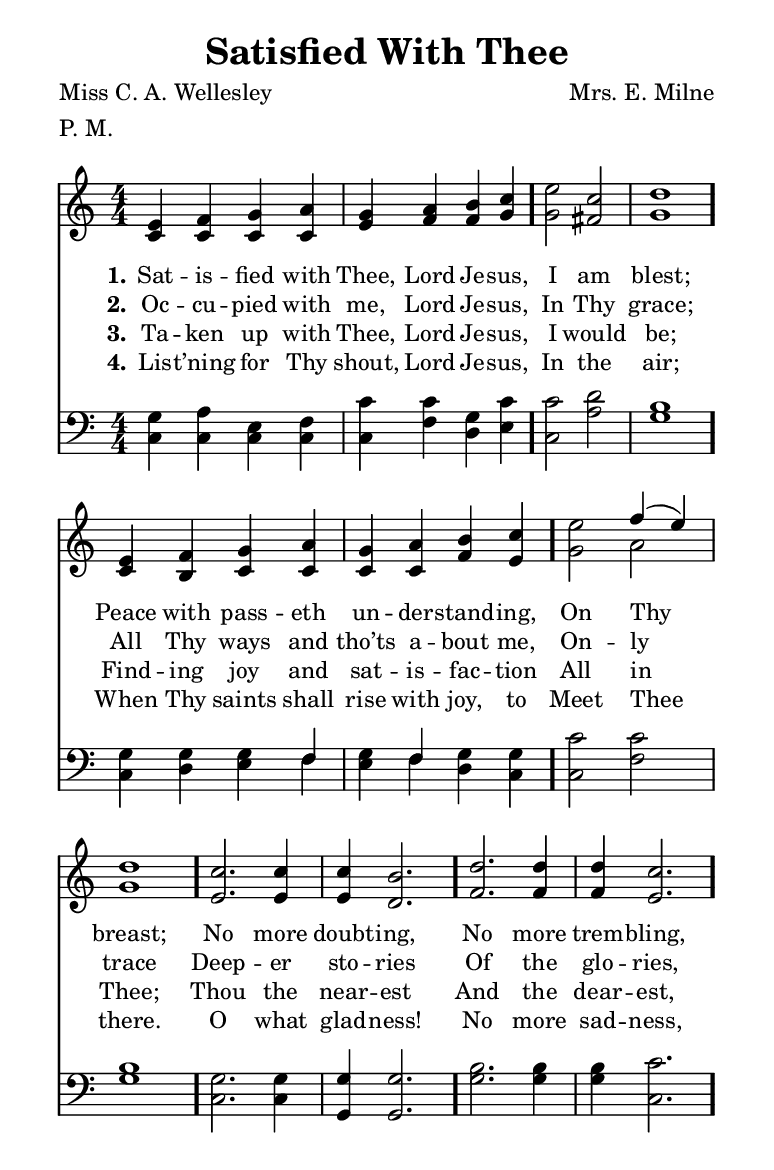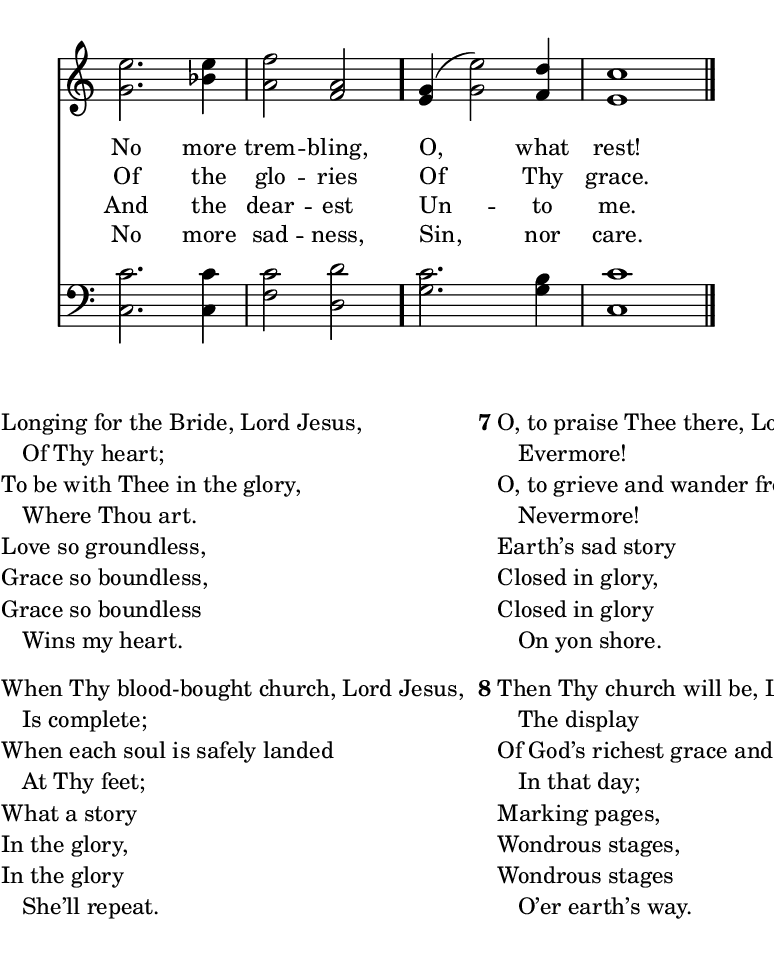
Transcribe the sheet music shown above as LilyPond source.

\include "common/global.ily"
\paper {
  \include "common/paper.ily"
  ragged-bottom = ##t
}

\header{
  hymnnumber = "262"
  title = "Satisfied With Thee"
  tunename = ""
  meter = "P. M."
  poet = "Miss C. A. Wellesley"
  composer = "Mrs. E. Milne"
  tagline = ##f
}

global = {
  \include "common/overrides.ily"
  \override Staff.TimeSignature.style = #'numbered
  \time 4/4
  \override Score.MetronomeMark.transparent = ##t % hide all fermata changes too
  \tempo 4=120
  \key c \major
  \autoBeamOff
}

notesSoprano = {
\global
\relative c' {

  e4 f g a | g a b c |
  e2 c | d1 |
  e,4 f g a | g a b c |
  e2 f4( e) | d1 |
  c2. c4 | c4 b2. |
  d2. d4 | d c2. |
  e2. e4 | f2 a, |
  g4( e'2) d4 | c1 |

  \bar "|."

}
}

notesAlto = {
\global
\relative e' {

  c4 c c c | e f f g
  g2 fis | g1 |
  c,4 b c c | c c f e |
  g2 a | g1 |
  e2. e4 | e d2. |
  f2. f4 | f4 e2. |
  g2. bes4 | a2 f |
  e4( g2) f4 | e1 |

}
}

notesTenor = {
\global
\relative a {

  g4 a e f | c' c g c |
  c2 d2 | b1 |
  g4 g g f | g f g g |
  c2 c | b1 |
  g2. g4 | g4 g2. |
  b2. b4 | b c2. |
  c2. c4 | c2 d |
  c2. b4 | c1 |

}
}

notesBass = {
\global
\relative f {

  c4 c c c | c f d e |
  c2 a' | g1 |
  c,4 d e f | e f d c |
  c2 f | g1 |
  c,2. c4 | g4 g2. |
  g'2. g4 | g c,2. |
  c2. c4 | f2 d |
  g2. g4 | c,1 |

}
}

wordsA = \lyricmode {
\set stanza = "1."

Sat -- is -- fied with Thee, Lord Je -- sus, \bar "."
I am blest; \bar "."
Peace with pass -- eth un -- der -- stand -- ing, \bar "."
On Thy breast; \bar "."
No more doubt -- ing, \bar "."
%{HIDE>%} No more trem -- bling, %{<HIDE%} \bar "."
No more trem -- bling, \bar "."
O, what rest! \bar "."

}

wordsB = \lyricmode {
\set stanza = "2."

Oc -- cu -- pied with me, Lord Je -- sus,
In Thy grace;
All Thy ways and tho’ts a -- bout me,
On -- ly trace
Deep -- er sto -- ries
%{HIDE>%} Of the glo -- ries, %{<HIDE%}
Of the glo -- ries
Of Thy grace.

}

wordsC = \lyricmode {
\set stanza = "3."

Ta -- ken up with Thee, Lord Je -- sus,
I would be;
Find -- ing joy and sat -- is -- fac -- tion
All in Thee;
Thou the near -- est
%{HIDE>%} And the dear -- est, %{<HIDE%}
And the dear -- est
Un -- to me.

}

wordsD = \lyricmode {
\set stanza = "4."

Lis -- t’ning for Thy shout, Lord Je -- sus,
In the air;
When Thy saints shall rise with joy, to
Meet Thee there.
O what glad -- ness!
%{HIDE>%} No more sad -- ness, %{<HIDE%}
No more sad -- ness,
Sin, nor care.

}

wordsE = \markuplist {

\line { Longing for the Bride, Lord Jesus, }
\line { { \hspace #2 } Of Thy heart; }
\line { To be with Thee in the glory, }
\line { { \hspace #2 } Where Thou art. }
\line { Love so groundless, }
\line { %{HIDE>%} Grace so boundless, %{<HIDE%} }
\line { Grace so boundless }
\line { { \hspace #2 } Wins my heart. }

}

wordsF = \markuplist {

\line { When Thy blood-bought church, Lord Jesus, }
\line { { \hspace #2 } Is complete; }
\line { When each soul is safely landed }
\line { { \hspace #2 } At Thy feet; }
\line { What a story }
\line { %{HIDE>%} In the glory, %{<HIDE%} }
\line { In the glory }
\line { { \hspace #2 } She’ll repeat. }

}

wordsG = \markuplist {

\line { O, to praise Thee there, Lord Jesus, }
\line { { \hspace #2 } Evermore! }
\line { O, to grieve and wander from Thee }
\line { { \hspace #2 } Nevermore! }
\line { Earth’s sad story }
\line { %{HIDE>%} Closed in glory, %{<HIDE%} }
\line { Closed in glory }
\line { { \hspace #2 } On yon shore. }

}

wordsH = \markuplist {

\line { Then Thy church will be, Lord Jesus, }
\line { { \hspace #2 } The display }
\line { Of God’s richest grace and kindness }
\line { { \hspace #2 } In that day; }
\line { Marking pages, }
\line { %{HIDE>%} Wondrous stages, %{<HIDE%} }
\line { Wondrous stages }
\line { { \hspace #2 } O’er earth’s way.}

}

\score {
  \context ChoirStaff <<
    \context Staff = upper <<
      \set ChoirStaff.systemStartDelimiter = #'SystemStartBar
      \set ChoirStaff.printPartCombineTexts = ##f
      \partcombine #'(2 . 9) \notesSoprano \notesAlto
      \context NullVoice = sopranos { \voiceOne << \notesSoprano >> }
      \context NullVoice = altos { \voiceTwo << \notesAlto >> }
      \context Lyrics = one   \lyricsto sopranos \wordsA
      \context Lyrics = two   \lyricsto sopranos \wordsB
      \context Lyrics = three \lyricsto sopranos \wordsC
      \context Lyrics = four  \lyricsto sopranos \wordsD
    >>
    \context Staff = men <<
      \clef bass
      \set ChoirStaff.printPartCombineTexts = ##f
      \partcombine #'(2 . 9) \notesTenor \notesBass
      \context NullVoice = tenors { \voiceOne << \notesTenor >> }
      \context NullVoice = basses { \voiceTwo << \notesBass >> }
    >>
  >>
  \layout {
    \include "common/layout.ily"
  }
  \midi{
    \include "common/midi.ily"
  }
}

\noPageBreak

\markup { \fill-line {
  \hspace #0.1
  \column {
  \line{ \bold 5 \column { \wordsE } } \combine \null \vspace #0.4
  \line{ \bold 6 \column { \wordsF } }
  }
  \hspace #0.1
  \column {
  \line{ \bold 7 \column { \wordsG } } \combine \null \vspace #0.4
  \line{ \bold 8 \column { \wordsH } }
  }
  \hspace #0.1
} }

\version "2.19.49"  % necessary for upgrading to future LilyPond versions.

% vi:set et ts=2 sw=2 ai nocindent syntax=lilypond:
